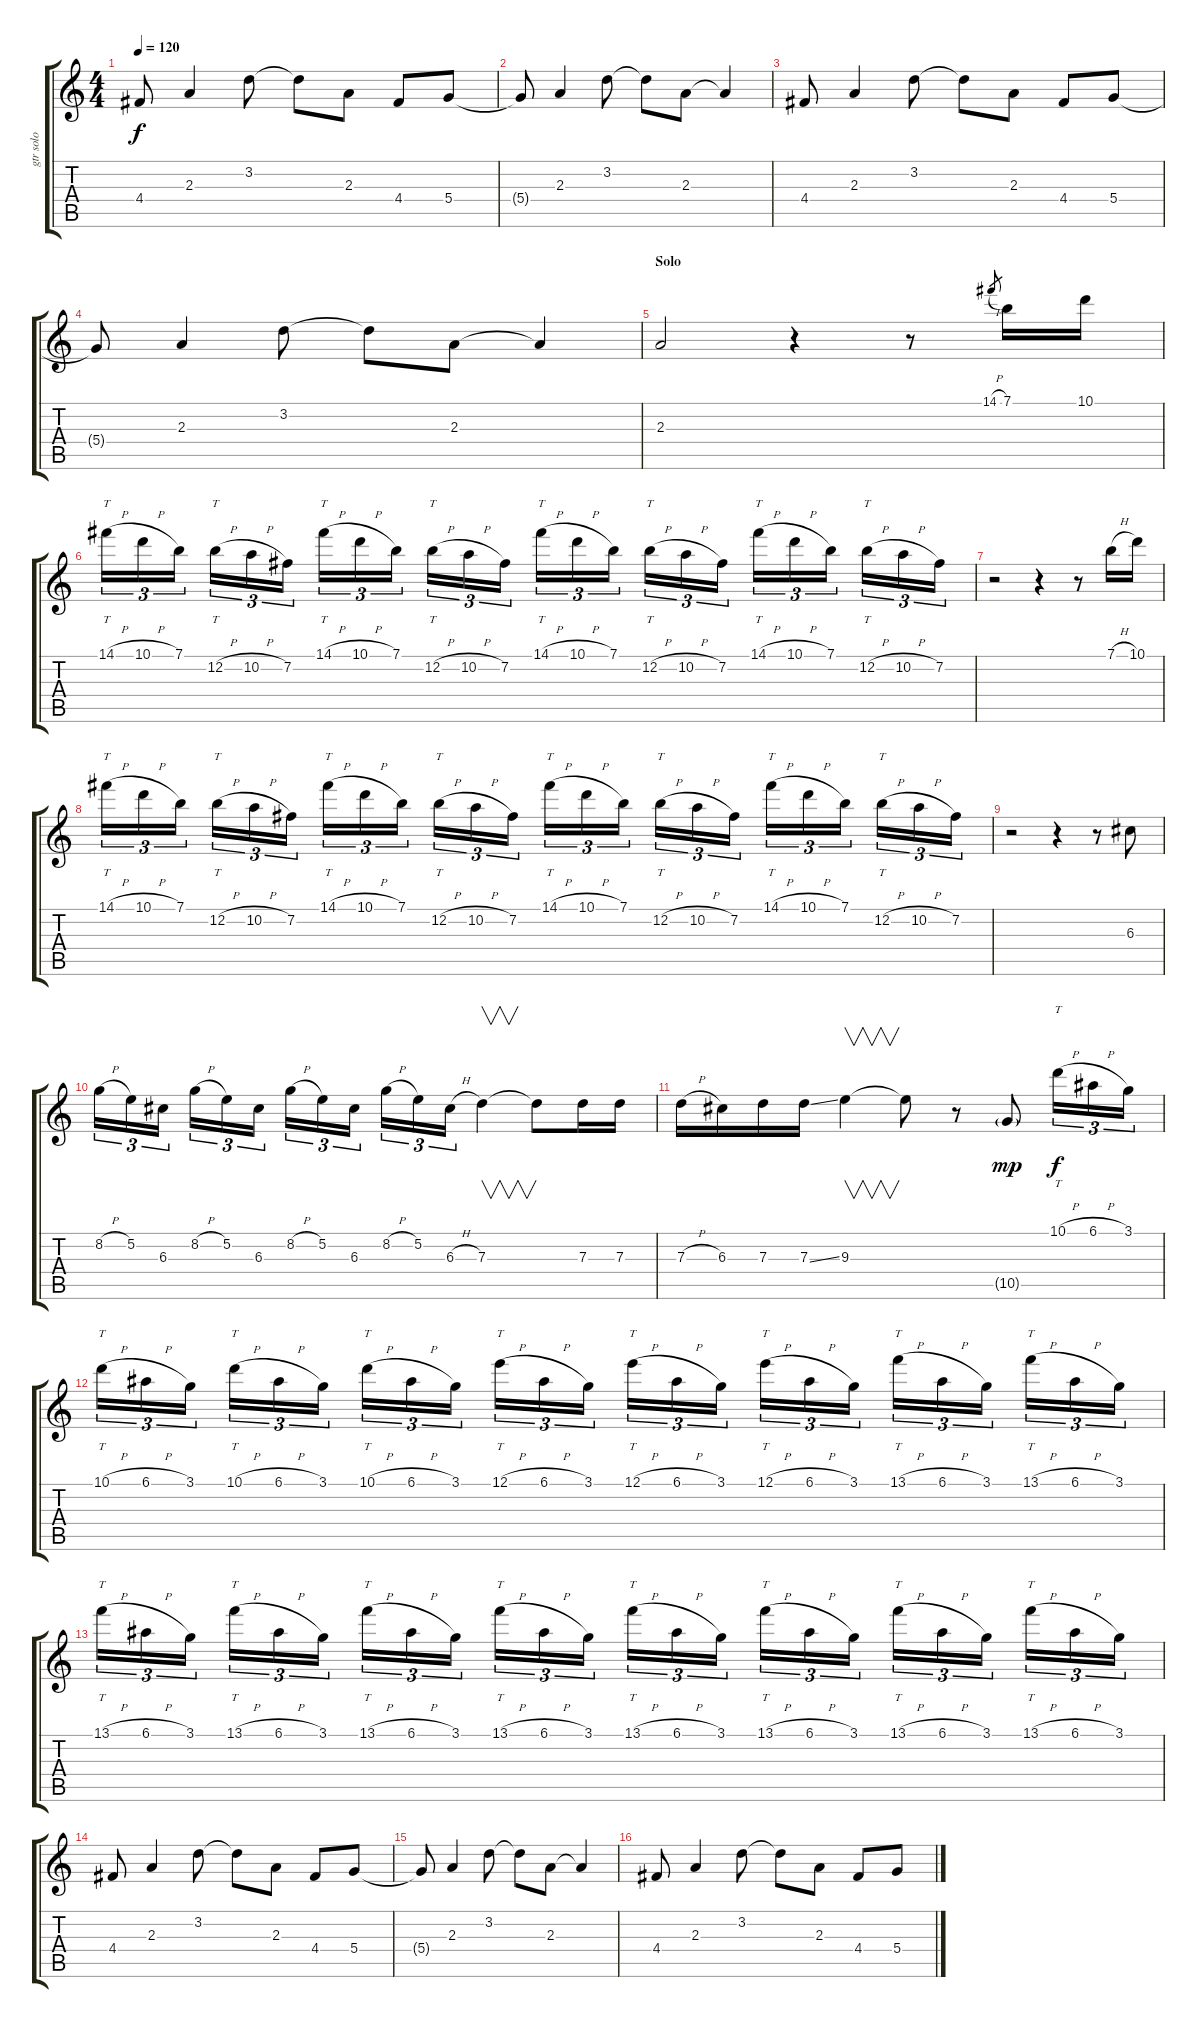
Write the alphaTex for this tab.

\track ("gtr solo" "gtr solo") {instrument overdrivenguitar}
\staff {score tabs}
\tuning (E4 B3 G3 D3 A2 E2) {hide}
\ts (4 4)
\tempo 120
\clef g2
\ks c
4.4.8{dy f} 2.3.4 3.2.8 3.2{t}.8 2.3.8 4.4.8 5.4.8 |
5.4{t}.8 2.3.4 3.2.8 3.2{t}.8 2.3.8 2.3{t}.4 |
4.4.8 2.3.4 3.2.8 3.2{t}.8 2.3.8 4.4.8 5.4.8 |
5.4{t}.8 2.3.4 3.2.8 3.2{t}.8 2.3.8 2.3{t}.4 |
\section ("" "Solo")
2.3.2 r.4 r.8 14.1{h}.8{gr} 7.1.16 10.1.16 |
14.1{h}.16{tt tu (3 2)} 10.1{h}.16{tu (3 2)} 7.1.16{tu (3 2)} 12.2{h}.16{tt tu (3 2)} 10.2{h}.16{tu (3 2)} 7.2.16{tu (3 2)} 14.1{h}.16{tt tu (3 2)} 10.1{h}.16{tu (3 2)} 7.1.16{tu (3 2)} 12.2{h}.16{tt tu (3 2)} 10.2{h}.16{tu (3 2)} 7.2.16{tu (3 2)} 14.1{h}.16{tt tu (3 2)} 10.1{h}.16{tu (3 2)} 7.1.16{tu (3 2)} 12.2{h}.16{tt tu (3 2)} 10.2{h}.16{tu (3 2)} 7.2.16{tu (3 2)} 14.1{h}.16{tt tu (3 2)} 10.1{h}.16{tu (3 2)} 7.1.16{tu (3 2)} 12.2{h}.16{tt tu (3 2)} 10.2{h}.16{tu (3 2)} 7.2.16{tu (3 2)} |
r.2 r.4 r.8 7.1{h}.16 10.1.16 |
14.1{h}.16{tt tu (3 2)} 10.1{h}.16{tu (3 2)} 7.1.16{tu (3 2)} 12.2{h}.16{tt tu (3 2)} 10.2{h}.16{tu (3 2)} 7.2.16{tu (3 2)} 14.1{h}.16{tt tu (3 2)} 10.1{h}.16{tu (3 2)} 7.1.16{tu (3 2)} 12.2{h}.16{tt tu (3 2)} 10.2{h}.16{tu (3 2)} 7.2.16{tu (3 2)} 14.1{h}.16{tt tu (3 2)} 10.1{h}.16{tu (3 2)} 7.1.16{tu (3 2)} 12.2{h}.16{tt tu (3 2)} 10.2{h}.16{tu (3 2)} 7.2.16{tu (3 2)} 14.1{h}.16{tt tu (3 2)} 10.1{h}.16{tu (3 2)} 7.1.16{tu (3 2)} 12.2{h}.16{tt tu (3 2)} 10.2{h}.16{tu (3 2)} 7.2.16{tu (3 2)} |
r.2 r.4 r.8 6.3.8 |
8.2{h}.16{tu (3 2)} 5.2.16{tu (3 2)} 6.3.16{tu (3 2)} 8.2{h}.16{tu (3 2)} 5.2.16{tu (3 2)} 6.3.16{tu (3 2)} 8.2{h}.16{tu (3 2)} 5.2.16{tu (3 2)} 6.3.16{tu (3 2)} 8.2{h}.16{tu (3 2)} 5.2.16{tu (3 2)} 6.3{h}.16{tu (3 2)} 7.3.4{v} 7.3{t}.8 7.3.16 7.3.16 |
7.3{h}.16 6.3.16 7.3.16 7.3{ss}.16 9.3.4{v} 9.3{t}.8 r.8 10.5{g}.8{dy mp} 10.1{h}.16{tt tu (3 2) dy f} 6.1{h}.16{tu (3 2)} 3.1.16{tu (3 2)} |
10.1{h}.16{tt tu (3 2)} 6.1{h}.16{tu (3 2)} 3.1.16{tu (3 2)} 10.1{h}.16{tt tu (3 2)} 6.1{h}.16{tu (3 2)} 3.1.16{tu (3 2)} 10.1{h}.16{tt tu (3 2)} 6.1{h}.16{tu (3 2)} 3.1.16{tu (3 2)} 12.1{h}.16{tt tu (3 2)} 6.1{h}.16{tu (3 2)} 3.1.16{tu (3 2)} 12.1{h}.16{tt tu (3 2)} 6.1{h}.16{tu (3 2)} 3.1.16{tu (3 2)} 12.1{h}.16{tt tu (3 2)} 6.1{h}.16{tu (3 2)} 3.1.16{tu (3 2)} 13.1{h}.16{tt tu (3 2)} 6.1{h}.16{tu (3 2)} 3.1.16{tu (3 2)} 13.1{h}.16{tt tu (3 2)} 6.1{h}.16{tu (3 2)} 3.1.16{tu (3 2)} |
13.1{h}.16{tt tu (3 2)} 6.1{h}.16{tu (3 2)} 3.1.16{tu (3 2)} 13.1{h}.16{tt tu (3 2)} 6.1{h}.16{tu (3 2)} 3.1.16{tu (3 2)} 13.1{h}.16{tt tu (3 2)} 6.1{h}.16{tu (3 2)} 3.1.16{tu (3 2)} 13.1{h}.16{tt tu (3 2)} 6.1{h}.16{tu (3 2)} 3.1.16{tu (3 2)} 13.1{h}.16{tt tu (3 2)} 6.1{h}.16{tu (3 2)} 3.1.16{tu (3 2)} 13.1{h}.16{tt tu (3 2)} 6.1{h}.16{tu (3 2)} 3.1.16{tu (3 2)} 13.1{h}.16{tt tu (3 2)} 6.1{h}.16{tu (3 2)} 3.1.16{tu (3 2)} 13.1{h}.16{tt tu (3 2)} 6.1{h}.16{tu (3 2)} 3.1.16{tu (3 2)} |
4.4.8 2.3.4 3.2.8 3.2{t}.8 2.3.8 4.4.8 5.4.8 |
5.4{t}.8 2.3.4 3.2.8 3.2{t}.8 2.3.8 2.3{t}.4 |
4.4.8 2.3.4 3.2.8 3.2{t}.8 2.3.8 4.4.8 5.4.8
